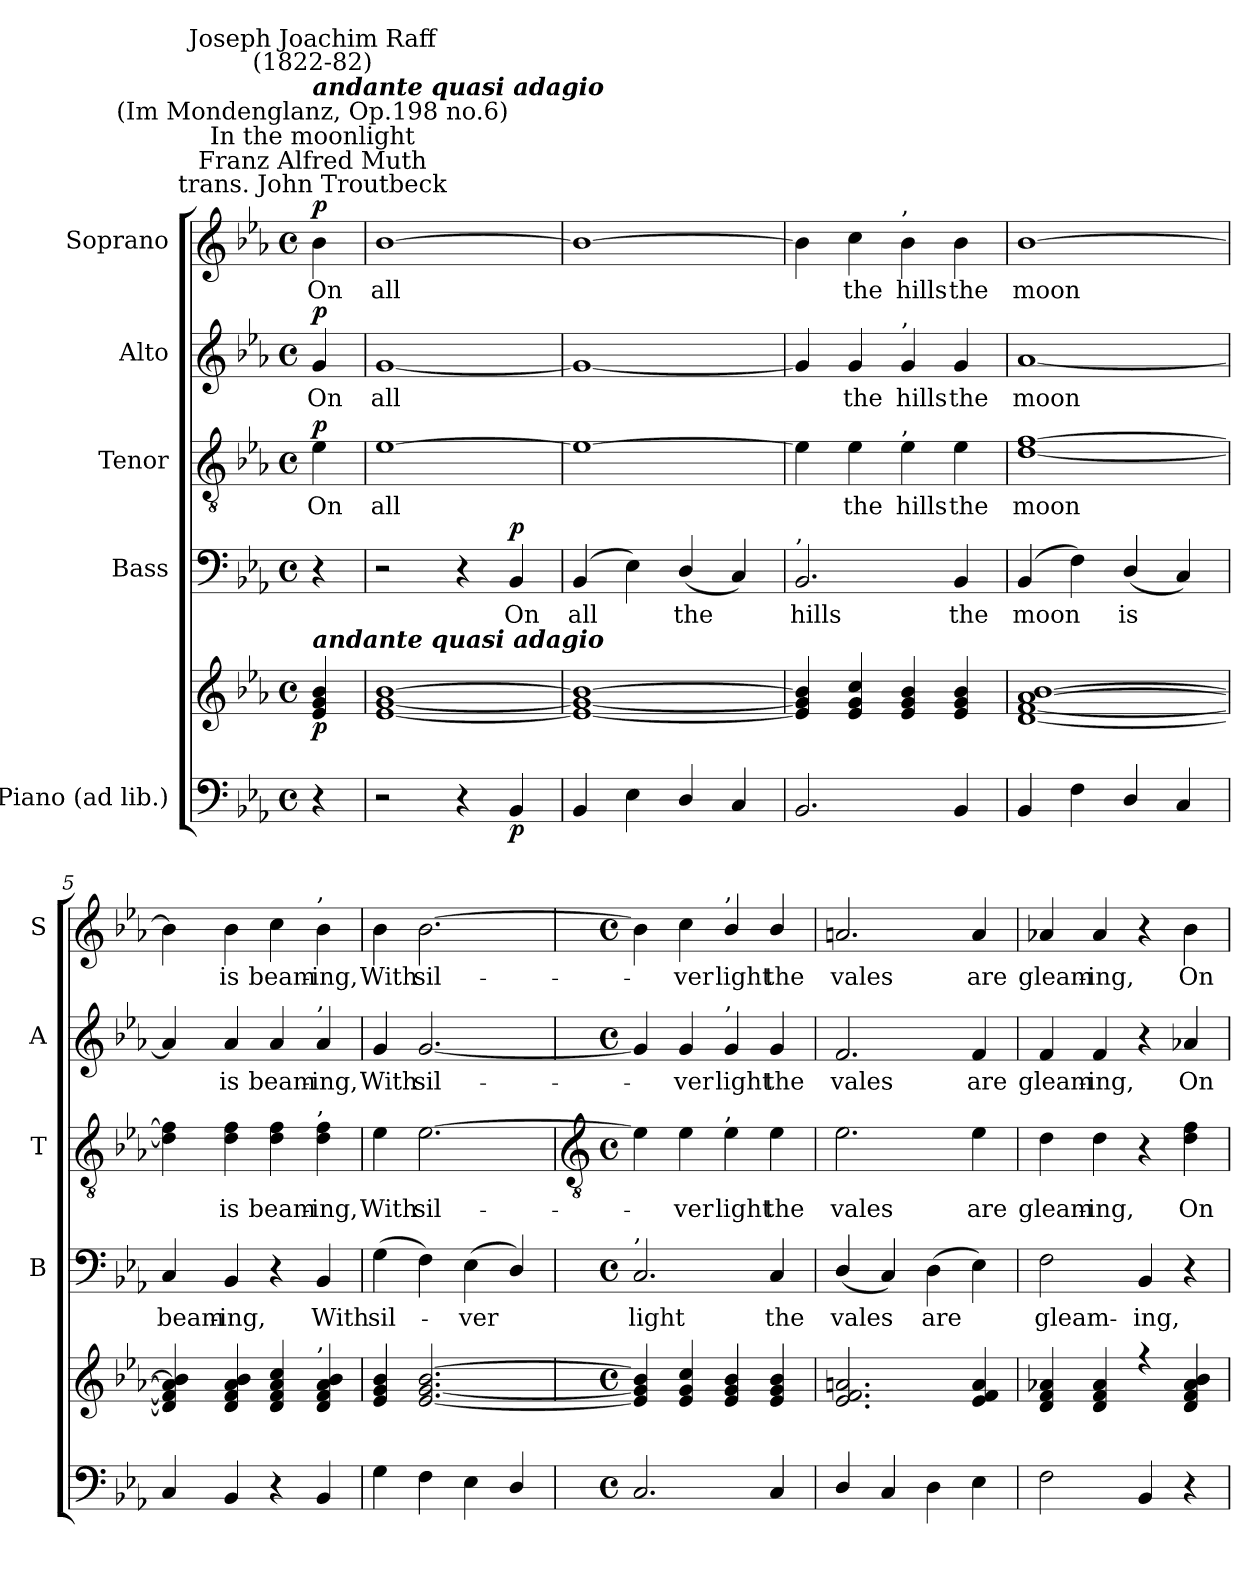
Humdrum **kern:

**kern	**kern	**dynam	**kern	**text	**dynam	**kern	**text	**dynam	**kern	**text	**dynam	**kern	**text	**dynam
*part5	*part5	*part5	*part4	*part4	*part4	*part3	*part3	*part3	*part2	*part2	*part2	*part1	*part1	*part1
*staff6	*staff5	*staff5/6	*staff4	*staff4	*staff4	*staff3	*staff3	*staff3	*staff2	*staff2	*staff2	*staff1	*staff1	*staff1
*I"Piano (ad lib.)	*	*	*I"Bass	*	*	*I"Tenor	*	*	*I"Alto	*	*	*I"Soprano	*	*
*	*	*	*I'B	*	*	*I'T	*	*	*I'A	*	*	*I'S	*	*
*clefF4	*clefG2	*	*clefF4	*	*	*clefGv2	*	*	*clefG2	*	*	*clefG2	*	*
*k[b-e-a-]	*k[b-e-a-]	*	*k[b-e-a-]	*	*	*k[b-e-a-]	*	*	*k[b-e-a-]	*	*	*k[b-e-a-]	*	*
*E-:	*E-:	*	*E-:	*	*	*E-:	*	*	*E-:	*	*	*E-:	*	*
*M4/4	*M4/4	*	*M4/4	*	*	*M4/4	*	*	*M4/4	*	*	*M4/4	*	*
*met(c)	*met(c)	*	*met(c)	*	*	*met(c)	*	*	*met(c)	*	*	*met(c)	*	*
=	=	=	=	=	=	=	=	=	=	=	=	=	=	=
!	!	!	!	!	!	!	!	!	!	!	!	!LO:TX:a:cj:t=Franz Alfred Muth\ntrans. John Troutbeck	!	!
!	!	!	!	!	!	!	!	!	!	!	!	!LO:TX:a:cj:t=In the moonlight	!	!
!	!	!	!	!	!	!	!	!	!	!	!	!LO:TX:a:cj:t=(Im Mondenglanz, Op.198 no.6)	!	!
!	!	!	!	!	!	!	!	!	!	!	!	!LO:TX:a:Bi:t=andante quasi adagio	!	!
!	!	!	!	!	!	!	!	!	!	!	!	!LO:TX:a:cj:t=Joseph Joachim Raff\n(1822-82)	!	!
!	!LO:TX:a:Bi:t=andante quasi adagio	!	!	!	!	!	!	!	!	!	!	!	!	!
!	!	!LO:DY:b	!	!	!	!	!LO:LY:b	!LO:DY:b	!	!LO:LY:b	!LO:DY:b	!	!LO:LY:b	!LO:DY:b
4r	4e-/ 4g/ 4b-/	p	4r	.	.	4e-	On	p	4g	On	p	4b-	On	p
=1	=1	=1	=1	=1	=1	=1	=1	=1	=1	=1	=1	=1	=1	=1
!	!	!	!	!	!	!	!LO:LY:b	!	!	!LO:LY:b	!	!	!LO:LY:b	!
2r	[1e- [1g [1b-	.	2r	.	.	[1e-	all	.	[1g	all	.	[1b-	all	.
4r	.	.	4r	.	.	.	.	.	.	.	.	.	.	.
!	!	!LO:DY:b=2	!	!LO:LY:b	!LO:DY:b	!	!	!	!	!	!	!	!	!
4BB-	.	p	4BB-	On	p	.	.	.	.	.	.	.	.	.
=2	=2	=2	=2	=2	=2	=2	=2	=2	=2	=2	=2	=2	=2	=2
!	!	!	!	!LO:LY:b	!	!	!	!	!	!	!	!	!	!
4BB-	1e-_ 1g_ 1b-_	.	(4BB-	all	.	1e-_	.	.	1g_	.	.	1b-_	.	.
4E-	.	.	4E-)	.	.	.	.	.	.	.	.	.	.	.
!	!	!	!	!LO:LY:b	!	!	!	!	!	!	!	!	!	!
4D/	.	.	(<4D/	the	.	.	.	.	.	.	.	.	.	.
4C	.	.	4C)	.	.	.	.	.	.	.	.	.	.	.
=3	=3	=3	=3	=3	=3	=3	=3	=3	=3	=3	=3	=3	=3	=3
!	!	!	!LO:TX:a:t=,	!	!	!	!	!	!	!	!	!	!	!
!	!	!	!	!LO:LY:b	!	!	!	!	!	!	!	!	!	!
2.BB-	4e-] 4g] 4b-]	.	2.BB-	hills	.	4e-]	.	.	4g]	.	.	4b-]	.	.
!	!	!	!	!	!	!	!LO:LY:b	!	!	!LO:LY:b	!	!	!LO:LY:b	!
.	4e- 4g 4cc	.	.	.	.	4e-	the	.	4g	the	.	4cc	the	.
!	!	!	!	!	!	!	!	!	!	!	!	!LO:TX:a:t=,	!	!
!	!	!	!	!	!	!	!	!	!LO:TX:a:t=,	!	!	!	!	!
!	!	!	!	!	!	!LO:TX:a:t=,	!	!	!	!	!	!	!	!
!	!	!	!	!	!	!	!LO:LY:b	!	!	!LO:LY:b	!	!	!LO:LY:b	!
.	4e- 4g 4b-	.	.	.	.	4e-	hills	.	4g	hills	.	4b-	hills	.
!	!	!	!	!LO:LY:b	!	!	!LO:LY:b	!	!	!LO:LY:b	!	!	!LO:LY:b	!
4BB-	4e- 4g 4b-	.	4BB-	the	.	4e-	the	.	4g	the	.	4b-	the	.
=4	=4	=4	=4	=4	=4	=4	=4	=4	=4	=4	=4	=4	=4	=4
!	!	!	!	!LO:LY:b	!	!	!LO:LY:b	!	!	!LO:LY:b	!	!	!LO:LY:b	!
4BB-	[1d [1f [1a- [1b-	.	(4BB-	moon	.	[1d [1f	moon	.	[1a-	moon	.	[1b-	moon	.
4F	.	.	4F)	.	.	.	.	.	.	.	.	.	.	.
!	!	!	!	!LO:LY:b	!	!	!	!	!	!	!	!	!	!
4D/	.	.	(<4D/	is	.	.	.	.	.	.	.	.	.	.
4C	.	.	4C)	.	.	.	.	.	.	.	.	.	.	.
=5	=5	=5	=5	=5	=5	=5	=5	=5	=5	=5	=5	=5	=5	=5
!	!	!	!	!LO:LY:b	!	!	!	!	!	!	!	!	!	!
4C	4d] 4f] 4a-] 4b-]	.	4C	beam-	.	4d] 4f]	.	.	4a-]	.	.	4b-]	.	.
!	!	!	!	!LO:LY:b	!	!	!LO:LY:b	!	!	!LO:LY:b	!	!	!LO:LY:b	!
4BB-	4d 4f 4a- 4b-	.	4BB-	-ing,	.	4d 4f	is	.	4a-	is	.	4b-	is	.
!	!	!	!	!	!	!	!LO:LY:b	!	!	!LO:LY:b	!	!	!LO:LY:b	!
4r	4d 4f 4a- 4cc	.	4r	.	.	4d 4f	beam-	.	4a-	beam-	.	4cc	beam-	.
!	!	!	!	!	!	!	!	!	!	!	!	!LO:TX:a:t=,	!	!
!	!	!	!	!	!	!	!	!	!LO:TX:a:t=,	!	!	!	!	!
!	!	!	!	!	!	!LO:TX:a:t=,	!	!	!	!	!	!	!	!
!	!LO:TX:a:t=,	!	!	!	!	!	!	!	!	!	!	!	!	!
!	!	!	!	!LO:LY:b	!	!	!LO:LY:b	!	!	!LO:LY:b	!	!	!LO:LY:b	!
4BB-	4d 4f 4a- 4b-	.	4BB-	With	.	4d 4f	-ing,	.	4a-	-ing,	.	4b-	-ing,	.
=6	=6	=6	=6	=6	=6	=6	=6	=6	=6	=6	=6	=6	=6	=6
!	!	!	!	!LO:LY:b	!	!	!LO:LY:b	!	!	!LO:LY:b	!	!	!LO:LY:b	!
4G	4e- 4g 4b-	.	(>4G	sil-	.	4e-	With	.	4g	With	.	4b-	With	.
!	!	!	!	!	!	!	!LO:LY:b	!	!	!LO:LY:b	!	!	!LO:LY:b	!
4F	[2.e- [2.g [2.b-	.	4F)	.	.	[2.e-	sil-	.	[2.g	sil-	.	[2.b-	sil-	.
!	!	!	!	!LO:LY:b	!	!	!	!	!	!	!	!	!	!
4E-	.	.	(<4E-	ver	.	.	.	.	.	.	.	.	.	.
4D/	.	.	4D/)	.	.	.	.	.	.	.	.	.	.	.
!!LO:LB:g=z
=7	=7	=7	=7	=7	=7	=7	=7	=7	=7	=7	=7	=7	=7	=7
*	*	*	*	*	*	*clefGv2	*	*	*	*	*	*	*	*
*M4/4	*M4/4	*	*M4/4	*	*	*M4/4	*	*	*M4/4	*	*	*M4/4	*	*
*met(c)	*met(c)	*	*met(c)	*	*	*met(c)	*	*	*met(c)	*	*	*met(c)	*	*
*	*^	*	*	*	*	*	*	*	*	*	*	*	*	*
!	!	!	!	!LO:TX:a:t=,	!	!	!	!	!	!	!	!	!	!	!
!	!	!	!	!	!LO:LY:b	!	!	!	!	!	!	!	!	!	!
2.C	4e-/] 4g/] 4b-/]	1ryy	.	2.C	light	.	4e-]	.	.	4g]	.	.	4b-]	.	.
!	!	!	!	!	!	!	!	!LO:LY:b	!	!	!LO:LY:b	!	!	!LO:LY:b	!
.	4e-/ 4g/ 4cc/	.	.	.	.	.	4e-	ver	.	4g	ver	.	4cc	ver	.
!	!	!	!	!	!	!	!	!	!	!	!	!	!LO:TX:a:t=,	!	!
!	!	!	!	!	!	!	!	!	!	!LO:TX:a:t=,	!	!	!	!	!
!	!	!	!	!	!	!	!LO:TX:a:t=,	!	!	!	!	!	!	!	!
!	!	!	!	!	!	!	!	!LO:LY:b	!	!	!LO:LY:b	!	!	!LO:LY:b	!
.	4e-/ 4g/ 4b-/	.	.	.	.	.	4e-	light	.	4g	light	.	4b-/	light	.
!	!	!	!	!	!LO:LY:b	!	!	!LO:LY:b	!	!	!LO:LY:b	!	!	!LO:LY:b	!
4C	4e-/ 4g/ 4b-/	.	.	4C	the	.	4e-	the	.	4g	the	.	4b-/	the	.
=8	=8	=8	=8	=8	=8	=8	=8	=8	=8	=8	=8	=8	=8	=8	=8
!	!	!	!	!	!LO:LY:b	!	!	!LO:LY:b	!	!	!LO:LY:b	!	!	!LO:LY:b	!
4D/	2.e-/ 2.f/ 2.an/	1ryy	.	(<4D/	vales	.	2.e-	vales	.	2.f	vales	.	2.an	vales	.
4C	.	.	.	4C)	.	.	.	.	.	.	.	.	.	.	.
!	!	!	!	!	!LO:LY:b	!	!	!	!	!	!	!	!	!	!
4D	.	.	.	(>4D	are	.	.	.	.	.	.	.	.	.	.
!	!	!	!	!	!	!	!	!LO:LY:b	!	!	!LO:LY:b	!	!	!LO:LY:b	!
4E-	4e-/ 4f/ 4a/	.	.	4E-)	.	.	4e-	are	.	4f	are	.	4a	are	.
=9	=9	=9	=9	=9	=9	=9	=9	=9	=9	=9	=9	=9	=9	=9	=9
!	!	!	!	!	!LO:LY:b	!	!	!LO:LY:b	!	!	!LO:LY:b	!	!	!LO:LY:b	!
2F	4d/ 4f/ 4a-X/	1ryy	.	2F	gleam-	.	4d	gleam-	.	4f	gleam-	.	4a-X	gleam-	.
!	!	!	!	!	!	!	!	!LO:LY:b	!	!	!LO:LY:b	!	!	!LO:LY:b	!
.	4d/ 4f/ 4a-/	.	.	.	.	.	4d	-ing,	.	4f	-ing,	.	4a-	-ing,	.
!	!	!	!	!	!LO:LY:b	!	!	!	!	!	!	!	!	!	!
4BB-	4r	.	.	4BB-	-ing,	.	4r	.	.	4r	.	.	4r	.	.
!	!	!	!	!	!	!	!	!LO:LY:b	!	!	!LO:LY:b	!	!	!LO:LY:b	!
4r	4d/ 4f/ 4a-/ 4b-/	.	.	4r	.	.	4d 4f	On	.	4a-X	On	.	4b-	On	.
*	*v	*v	*	*	*	*	*	*	*	*	*	*	*	*	*
=	=	=	=	=	=	=	=	=	=	=	=	=	=	=
*-	*-	*-	*-	*-	*-	*-	*-	*-	*-	*-	*-	*-	*-	*-
